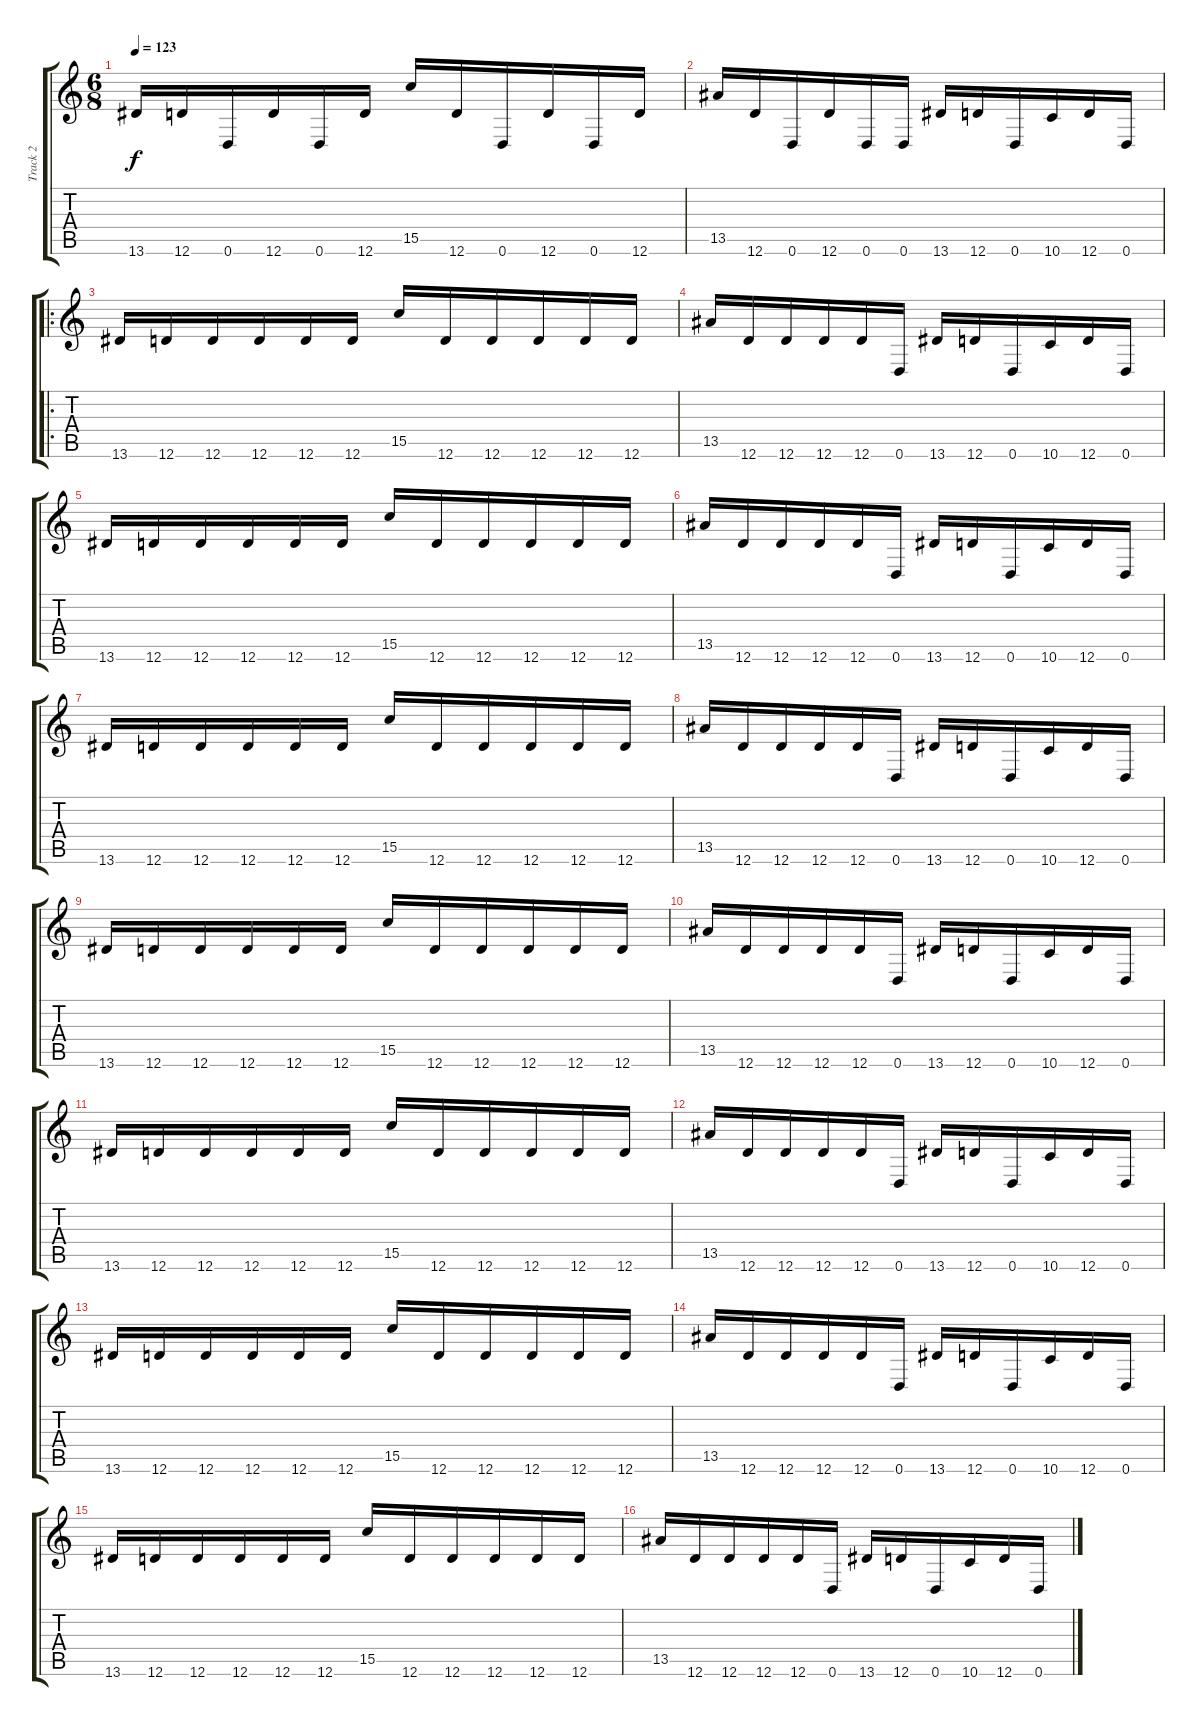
\track ("Track 2" "Track 2") {instrument distortionguitar}
\staff {score tabs}
\tuning (E4 B3 G3 D3 A2 D2) {hide}
\ts (6 8)
\tempo 123
\clef g2
\ks c
13.6.16{dy f} 12.6.16 0.6.16 12.6.16 0.6.16 12.6.16 15.5.16 12.6.16 0.6.16 12.6.16 0.6.16 12.6.16 |
13.5.16 12.6.16 0.6.16 12.6.16 0.6.16 0.6.16 13.6.16 12.6.16 0.6.16 10.6.16 12.6.16 0.6.16 |
\ro
13.6.16 12.6.16 12.6.16 12.6.16 12.6.16 12.6.16 15.5.16 12.6.16 12.6.16 12.6.16 12.6.16 12.6.16 |
13.5.16 12.6.16 12.6.16 12.6.16 12.6.16 0.6.16 13.6.16 12.6.16 0.6.16 10.6.16 12.6.16 0.6.16 |
13.6.16 12.6.16 12.6.16 12.6.16 12.6.16 12.6.16 15.5.16 12.6.16 12.6.16 12.6.16 12.6.16 12.6.16 |
13.5.16 12.6.16 12.6.16 12.6.16 12.6.16 0.6.16 13.6.16 12.6.16 0.6.16 10.6.16 12.6.16 0.6.16 |
13.6.16 12.6.16 12.6.16 12.6.16 12.6.16 12.6.16 15.5.16 12.6.16 12.6.16 12.6.16 12.6.16 12.6.16 |
13.5.16 12.6.16 12.6.16 12.6.16 12.6.16 0.6.16 13.6.16 12.6.16 0.6.16 10.6.16 12.6.16 0.6.16 |
13.6.16 12.6.16 12.6.16 12.6.16 12.6.16 12.6.16 15.5.16 12.6.16 12.6.16 12.6.16 12.6.16 12.6.16 |
13.5.16 12.6.16 12.6.16 12.6.16 12.6.16 0.6.16 13.6.16 12.6.16 0.6.16 10.6.16 12.6.16 0.6.16 |
13.6.16 12.6.16 12.6.16 12.6.16 12.6.16 12.6.16 15.5.16 12.6.16 12.6.16 12.6.16 12.6.16 12.6.16 |
13.5.16 12.6.16 12.6.16 12.6.16 12.6.16 0.6.16 13.6.16 12.6.16 0.6.16 10.6.16 12.6.16 0.6.16 |
13.6.16 12.6.16 12.6.16 12.6.16 12.6.16 12.6.16 15.5.16 12.6.16 12.6.16 12.6.16 12.6.16 12.6.16 |
13.5.16 12.6.16 12.6.16 12.6.16 12.6.16 0.6.16 13.6.16 12.6.16 0.6.16 10.6.16 12.6.16 0.6.16 |
13.6.16 12.6.16 12.6.16 12.6.16 12.6.16 12.6.16 15.5.16 12.6.16 12.6.16 12.6.16 12.6.16 12.6.16 |
13.5.16 12.6.16 12.6.16 12.6.16 12.6.16 0.6.16 13.6.16 12.6.16 0.6.16 10.6.16 12.6.16 0.6.16
